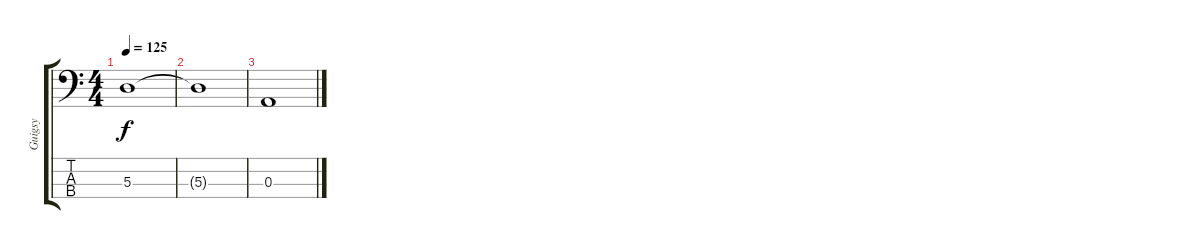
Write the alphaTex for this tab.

\track ("Guigsy" "Guigsy") {instrument electricbasspick}
\staff {score tabs}
\tuning (G2 D2 A1 E1) {hide}
\ts (4 4)
\tempo 125
\clef f4
\ks c
5.3.1{dy f} |
5.3{t}.1 |
0.3.1
